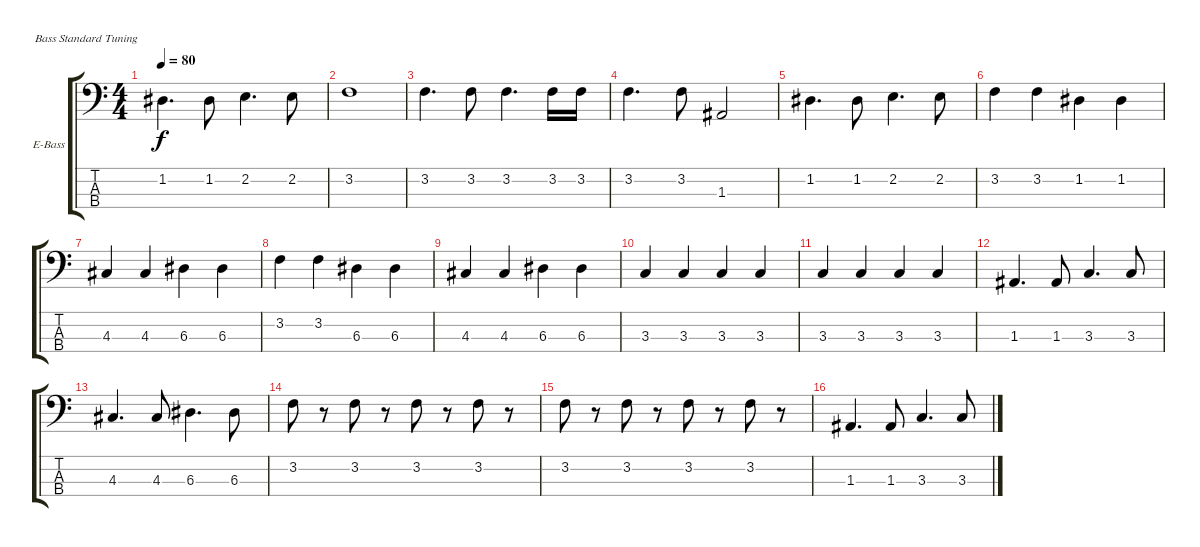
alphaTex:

\bracketExtendMode groupsimilarinstruments
\firstSystemTrackNameOrientation horizontal
\otherSystemsTrackNameOrientation horizontal
\track ("Bass" "E-Bass") {instrument electricbassfinger}
\staff {score tabs}
\tuning (G2 D2 A1 E1)
\ts (4 4)
\tempo 80
\clef f4
\ks c
1.2.4{d dy f} 1.2.8 2.2.4{d} 2.2.8 |
3.2.1 |
3.2.4{d} 3.2.8 3.2.4{d} 3.2.16 3.2.16 |
3.2.4{d} 3.2.8 1.3.2 |
1.2.4{d} 1.2.8 2.2.4{d} 2.2.8 |
3.2.4 3.2.4 1.2.4 1.2.4 |
4.3.4 4.3.4 6.3.4 6.3.4 |
3.2.4 3.2.4 6.3.4 6.3.4 |
4.3.4 4.3.4 6.3.4 6.3.4 |
3.3.4 3.3.4 3.3.4 3.3.4 |
3.3.4 3.3.4 3.3.4 3.3.4 |
1.3.4{d} 1.3.8 3.3.4{d} 3.3.8 |
4.3.4{d} 4.3.8 6.3.4{d} 6.3.8 |
3.2.8 r.8 3.2.8 r.8 3.2.8 r.8 3.2.8 r.8 |
3.2.8 r.8 3.2.8 r.8 3.2.8 r.8 3.2.8 r.8 |
1.3.4{d} 1.3.8 3.3.4{d} 3.3.8
